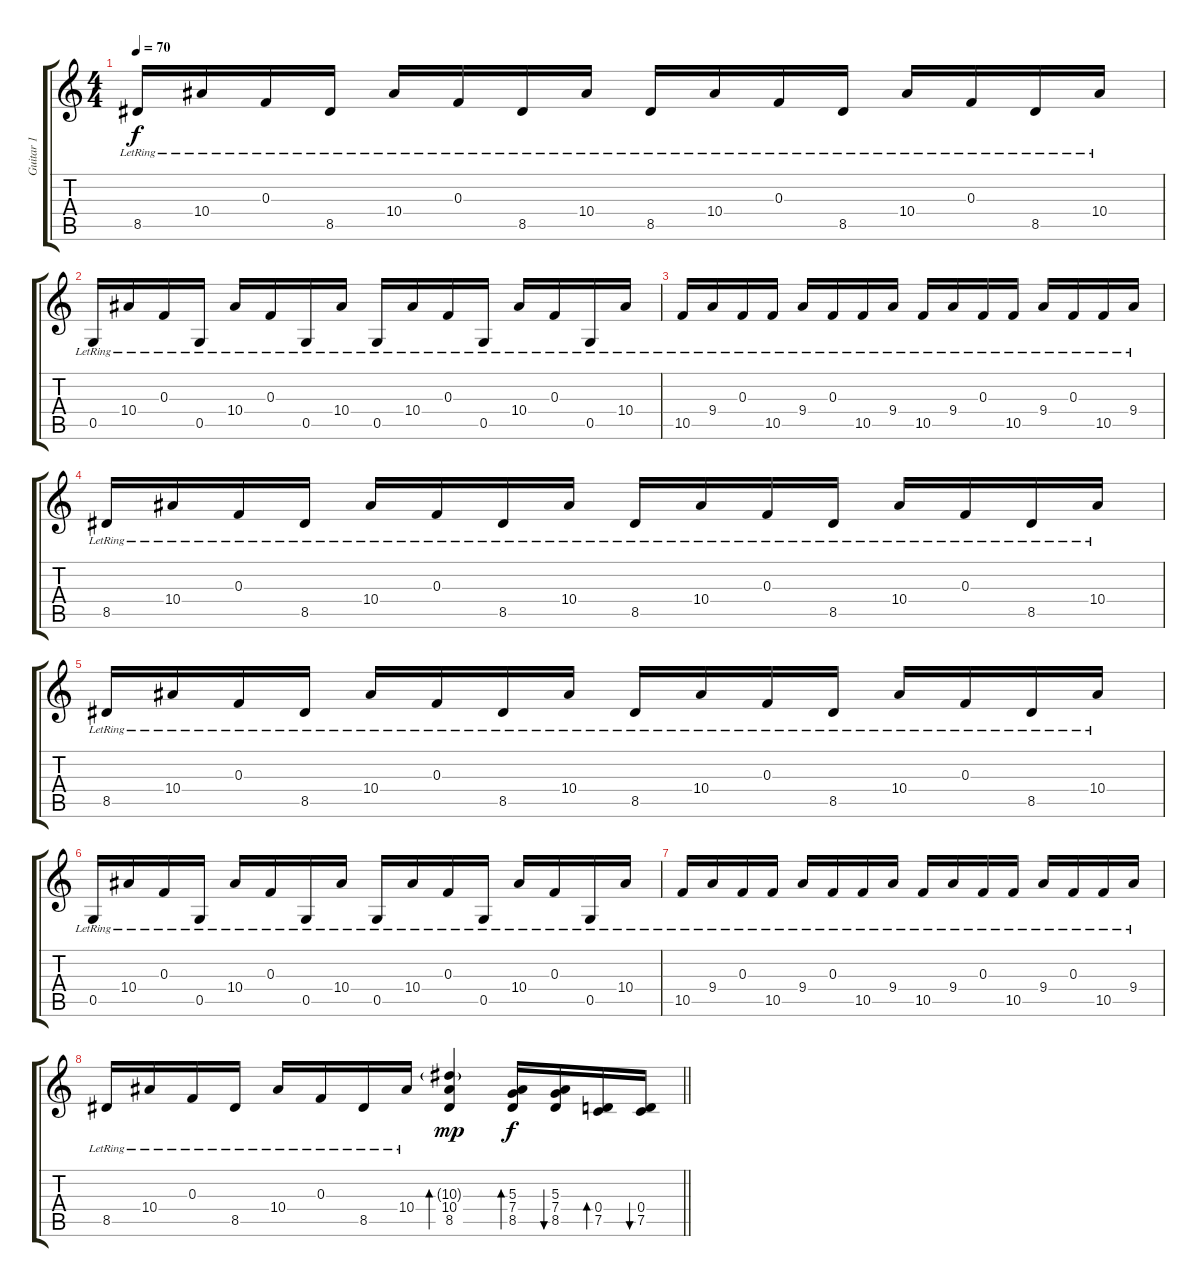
\track ("Guitar 1" "Guitar 1") {solo instrument acousticguitarsteel}
\staff {score tabs}
\tuning (D4 A3 F3 C3 G2 D2) {hide}
\ts (4 4)
\tempo 70
\clef g2
\ks c
8.5{lr}.16{dy f} 10.4{lr}.16 0.3{lr}.16 8.5{lr}.16 10.4{lr}.16 0.3{lr}.16 8.5{lr}.16 10.4{lr}.16 8.5{lr}.16 10.4{lr}.16 0.3{lr}.16 8.5{lr}.16 10.4{lr}.16 0.3{lr}.16 8.5{lr}.16 10.4{lr}.16 |
0.5{lr}.16 10.4{lr}.16 0.3{lr}.16 0.5{lr}.16 10.4{lr}.16 0.3{lr}.16 0.5{lr}.16 10.4{lr}.16 0.5{lr}.16 10.4{lr}.16 0.3{lr}.16 0.5{lr}.16 10.4{lr}.16 0.3{lr}.16 0.5{lr}.16 10.4{lr}.16 |
10.5{lr}.16 9.4{lr}.16 0.3{lr}.16 10.5{lr}.16 9.4{lr}.16 0.3{lr}.16 10.5{lr}.16 9.4{lr}.16 10.5{lr}.16 9.4{lr}.16 0.3{lr}.16 10.5{lr}.16 9.4{lr}.16 0.3{lr}.16 10.5{lr}.16 9.4{lr}.16 |
8.5{lr}.16 10.4{lr}.16 0.3{lr}.16 8.5{lr}.16 10.4{lr}.16 0.3{lr}.16 8.5{lr}.16 10.4{lr}.16 8.5{lr}.16 10.4{lr}.16 0.3{lr}.16 8.5{lr}.16 10.4{lr}.16 0.3{lr}.16 8.5{lr}.16 10.4{lr}.16 |
8.5{lr}.16 10.4{lr}.16 0.3{lr}.16 8.5{lr}.16 10.4{lr}.16 0.3{lr}.16 8.5{lr}.16 10.4{lr}.16 8.5{lr}.16 10.4{lr}.16 0.3{lr}.16 8.5{lr}.16 10.4{lr}.16 0.3{lr}.16 8.5{lr}.16 10.4{lr}.16 |
0.5{lr}.16 10.4{lr}.16 0.3{lr}.16 0.5{lr}.16 10.4{lr}.16 0.3{lr}.16 0.5{lr}.16 10.4{lr}.16 0.5{lr}.16 10.4{lr}.16 0.3{lr}.16 0.5{lr}.16 10.4{lr}.16 0.3{lr}.16 0.5{lr}.16 10.4{lr}.16 |
10.5{lr}.16 9.4{lr}.16 0.3{lr}.16 10.5{lr}.16 9.4{lr}.16 0.3{lr}.16 10.5{lr}.16 9.4{lr}.16 10.5{lr}.16 9.4{lr}.16 0.3{lr}.16 10.5{lr}.16 9.4{lr}.16 0.3{lr}.16 10.5{lr}.16 9.4{lr}.16 |
\barLineRight lightlight
8.5{lr}.16 10.4{lr}.16 0.3{lr}.16 8.5{lr}.16 10.4{lr}.16 0.3{lr}.16 8.5{lr}.16 10.4{lr}.16 (10.3{g} 10.4 8.5).4{bd 30 dy mp} (5.3 7.4 8.5).16{bd 30 dy f} (5.3 7.4 8.5).16{bu 30} (0.4 7.5).16{bd 30} (0.4 7.5).16{bu 30}
